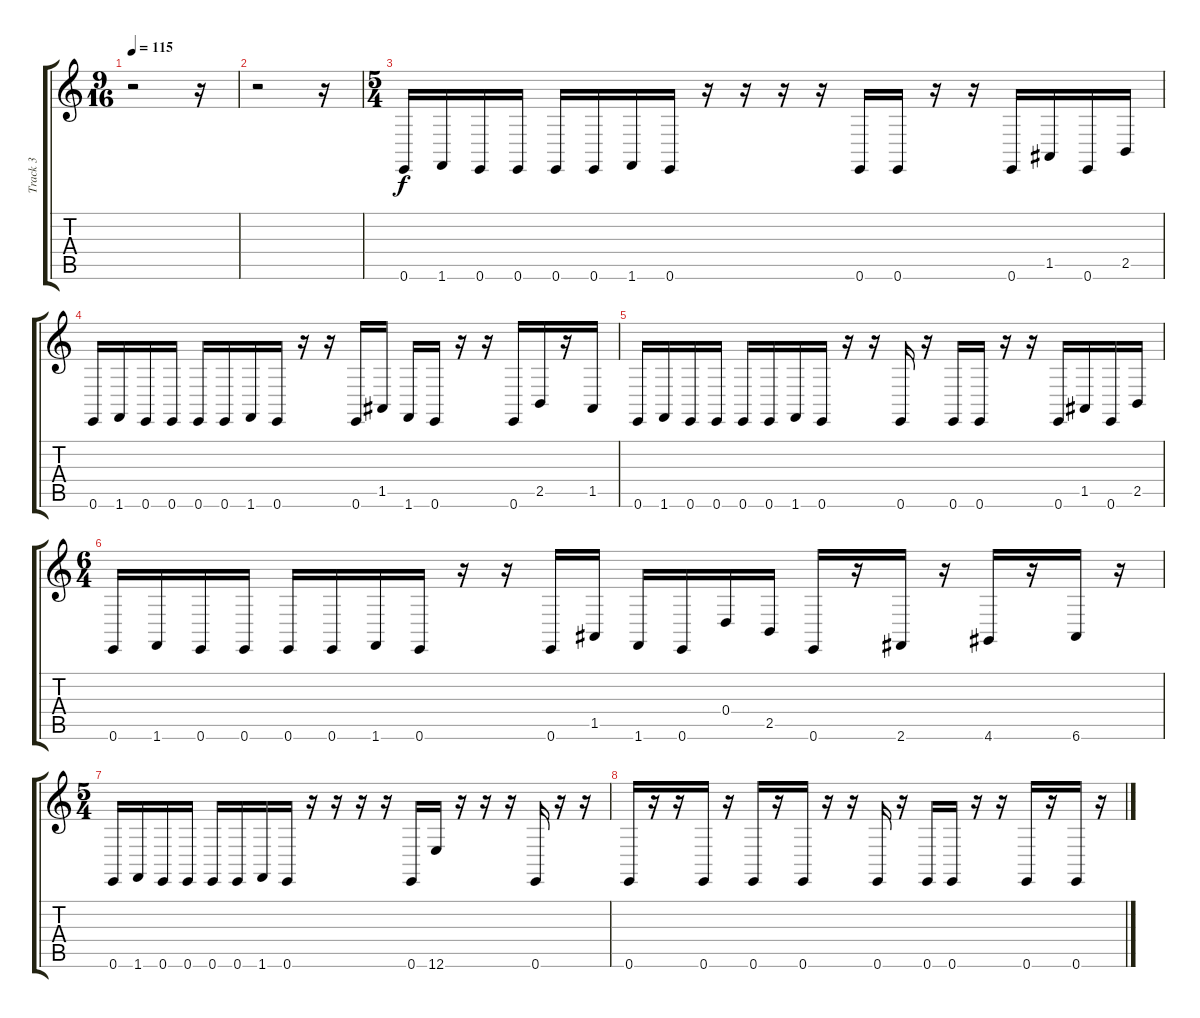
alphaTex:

\track ("Track 3" "Track 3") {instrument lead2sawtooth}
\staff {score tabs}
\tuning (E4 B3 G3 D3 A2 E2) {hide}
\ts (9 16)
\tempo 115
\clef g2
\ks c
r.2{dy f} r.16 |
r.2 r.16 |
\ts (5 4)
0.6.16 1.6.16 0.6.16 0.6.16 0.6.16 0.6.16 1.6.16 0.6.16 r.16 r.16 r.16 r.16 0.6.16 0.6.16 r.16 r.16 0.6.16 1.5.16 0.6.16 2.5.16 |
0.6.16 1.6.16 0.6.16 0.6.16 0.6.16 0.6.16 1.6.16 0.6.16 r.16 r.16 0.6.16 1.5.16 1.6.16 0.6.16 r.16 r.16 0.6.16 2.5.16 r.16 1.5.16 |
0.6.16 1.6.16 0.6.16 0.6.16 0.6.16 0.6.16 1.6.16 0.6.16 r.16 r.16 0.6.16 r.16 0.6.16 0.6.16 r.16 r.16 0.6.16 1.5.16 0.6.16 2.5.16 |
\ts (6 4)
0.6.16 1.6.16 0.6.16 0.6.16 0.6.16 0.6.16 1.6.16 0.6.16 r.16 r.16 0.6.16 1.5.16 1.6.16 0.6.16 0.4.16 2.5.16 0.6.16 r.16 2.6.16 r.16 4.6.16 r.16 6.6.16 r.16 |
\ts (5 4)
0.6.16 1.6.16 0.6.16 0.6.16 0.6.16 0.6.16 1.6.16 0.6.16 r.16 r.16 r.16 r.16 0.6.16 12.6.16 r.16 r.16 r.16 0.6.16 r.16 r.16 |
0.6.16 r.16 r.16 0.6.16 r.16 0.6.16 r.16 0.6.16 r.16 r.16 0.6.16 r.16 0.6.16 0.6.16 r.16 r.16 0.6.16 r.16 0.6.16 r.16
